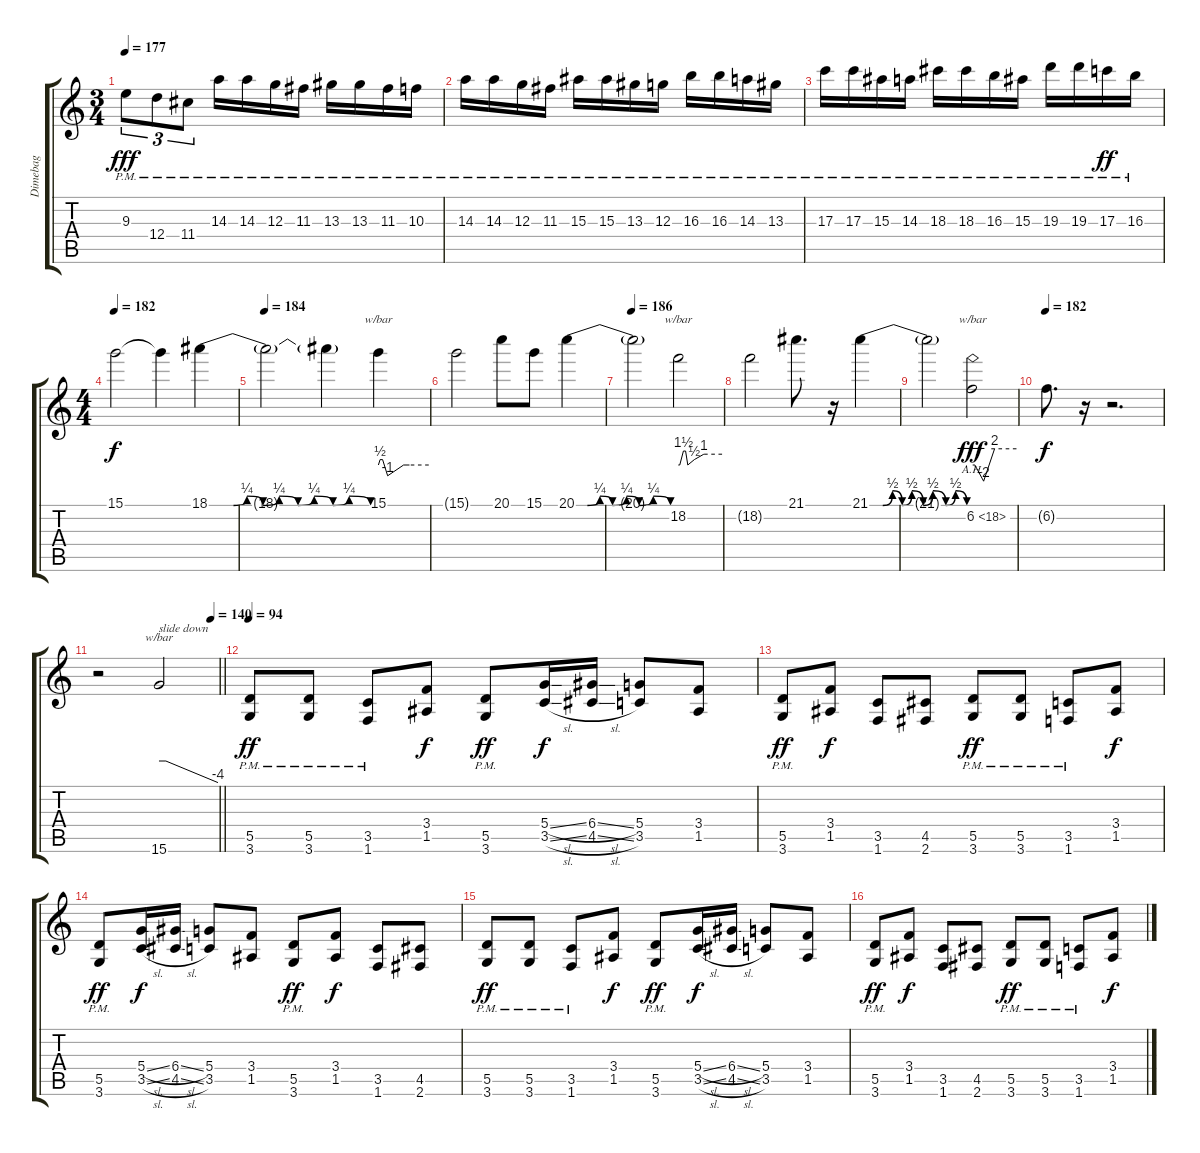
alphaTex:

\track ("Dimebag" "Dimebag") {instrument distortionguitar}
\staff {score tabs}
\tuning (E4 B3 G3 D3 A2 E2) {hide}
\ts (3 4)
\tempo 177
\clef g2
\ks c
9.3{pm}.8{tu (3 2) dy fff} 12.4{pm}.8{tu (3 2)} 11.4{pm}.8{tu (3 2)} 14.3{pm}.16 14.3{pm}.16 12.3{pm}.16 11.3{pm}.16 13.3{pm}.16 13.3{pm}.16 11.3{pm}.16 10.3{pm}.16 |
14.3{pm}.16 14.3{pm}.16 12.3{pm}.16 11.3{pm}.16 15.3{pm}.16 15.3{pm}.16 13.3{pm}.16 12.3{pm}.16 16.3{pm}.16 16.3{pm}.16 14.3{pm}.16 13.3{pm}.16 |
17.3{pm}.16 17.3{pm}.16 15.3{pm}.16 14.3{pm}.16 18.3{pm}.16 18.3{pm}.16 16.3{pm}.16 15.3{pm}.16 19.3{pm}.16 19.3{pm}.16 17.3{pm}.16{dy ff} 16.3{pm}.16 |
\ts (4 4)
\tempo 182
15.1.2{dy f} 15.1{t}.4 18.1{be (custom 0 0 9 0 14 1 20 0 26 1 33 0 39 1 46 0 52 1 60 0)}.4 |
\tempo 184
18.1{t}.2 18.1{t}.4 15.1.4{tbe (custom default 0 0 2 2 5 2 11 -4 30 0 37 0 60 0)} |
15.1{t}.2 20.1.8 15.1.8 20.1{be (custom 0 0 7 0 15 1 23 0 32 1 40 0 49 1 60 0)}.4 |
\tempo 186
20.1{t}.2 18.2.2{tbe (custom default 0 0 2 0 7 6 10 6 13 0 22 2 35 4 60 4)} |
18.2{t}.2 21.1.8{d} r.16 21.1{be (custom 0 0 8 0 14 2 20 0 26 2 33 0 39 2 47 0 53 2 60 0)}.4 |
21.1{t}.2 6.2{ah 12}.2{tbe (custom default 0 0 3 0 15 -8 30 8 60 8) dy fff} |
\tempo 182
6.2{t}.8{d dy f} r.16 r.2{d} |
\tempo (140 0.9375)
\barLineRight lightlight
r.2 15.6.2{tbe (custom default 0 0 7 0 60 -16) txt "slide down" volume 14 balance 2} |
\tempo 94
(5.5{pm} 3.6{pm}).8{dy ff volume 16 balance 8} (5.5{pm} 3.6{pm}).8 (3.5{pm} 1.6{pm}).8 (3.4 1.5).8{dy f} (5.5{pm} 3.6{pm}).8{dy ff} (5.4{sl} 3.5{sl}).16{dy f} (6.4{sl} 4.5{sl}).16 (5.4 3.5).8 (3.4 1.5).8 |
(5.5{pm} 3.6{pm}).8{dy ff} (3.4 1.5).8{dy f} (3.5 1.6).8 (4.5 2.6).8 (5.5{pm} 3.6{pm}).8{dy ff} (5.5{pm} 3.6{pm}).8 (3.5{pm} 1.6{pm}).8 (3.4 1.5).8{dy f} |
(5.5{pm} 3.6{pm}).8{dy ff} (5.4{sl} 3.5{sl}).16{dy f} (6.4{sl} 4.5{sl}).16 (5.4 3.5).8 (3.4 1.5).8 (5.5{pm} 3.6{pm}).8{dy ff} (3.4 1.5).8{dy f} (3.5 1.6).8 (4.5 2.6).8 |
(5.5{pm} 3.6{pm}).8{dy ff} (5.5{pm} 3.6{pm}).8 (3.5{pm} 1.6{pm}).8 (3.4 1.5).8{dy f} (5.5{pm} 3.6{pm}).8{dy ff} (5.4{sl} 3.5{sl}).16{dy f} (6.4{sl} 4.5{sl}).16 (5.4 3.5).8 (3.4 1.5).8 |
(5.5{pm} 3.6{pm}).8{dy ff} (3.4 1.5).8{dy f} (3.5 1.6).8 (4.5 2.6).8 (5.5{pm} 3.6{pm}).8{dy ff} (5.5{pm} 3.6{pm}).8 (3.5{pm} 1.6{pm}).8 (3.4 1.5).8{dy f}
